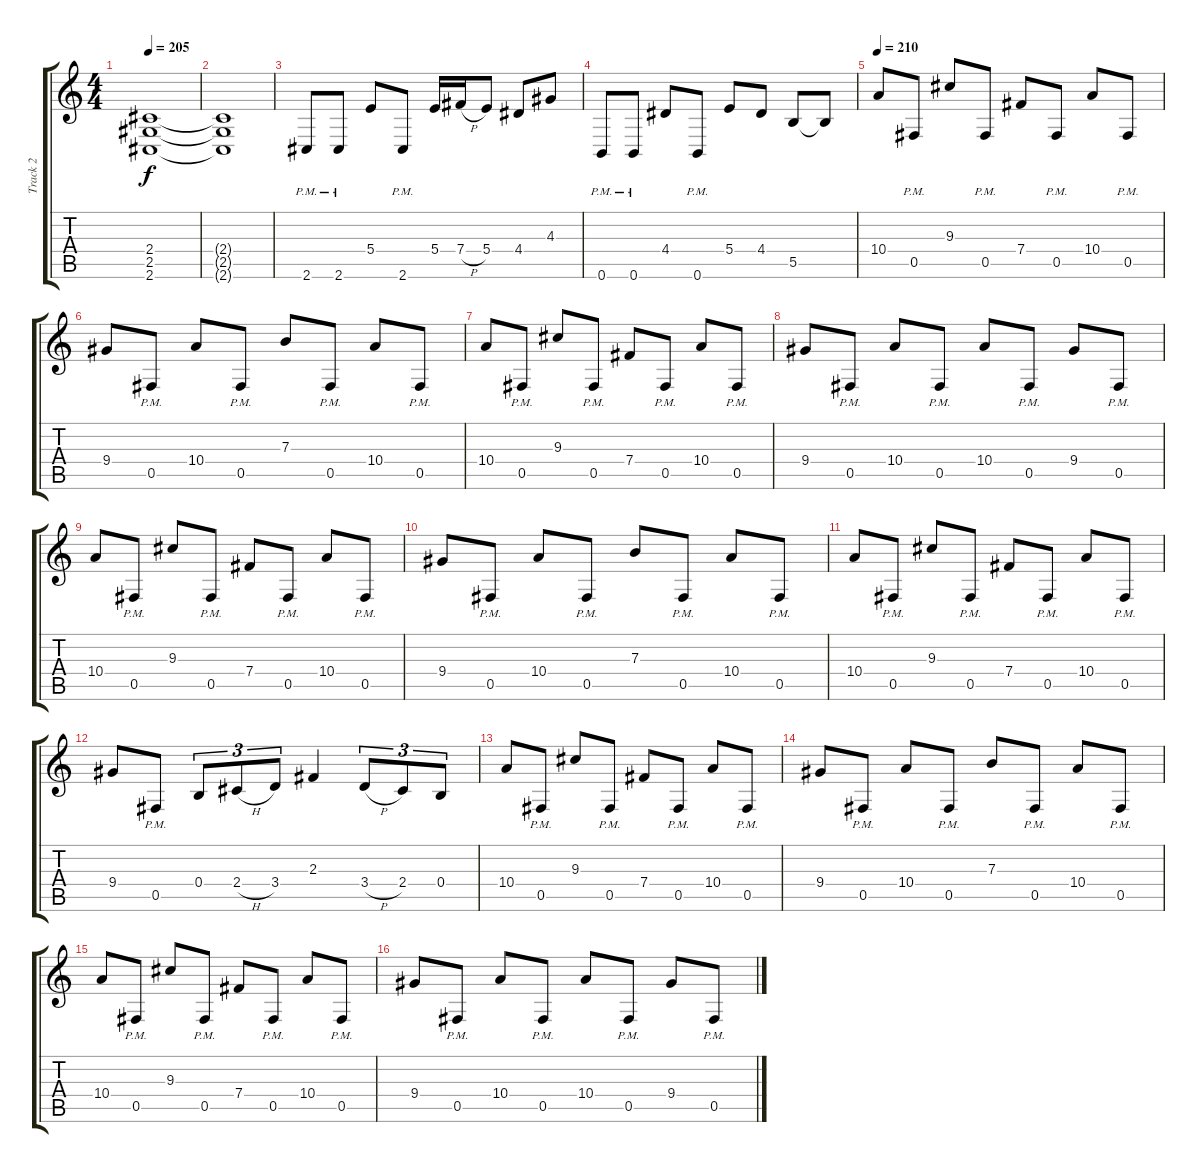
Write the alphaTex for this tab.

\track ("Track 2" "Track 2") {instrument distortionguitar}
\staff {score tabs}
\tuning (Db4 Ab3 E3 B2 Gb2 B1) {hide}
\ts (4 4)
\tempo 205
\clef g2
\ks c
(2.4 2.5 2.6).1{dy f} |
(2.4{t} 2.5{t} 2.6{t}).1 |
2.6{pm}.8 2.6{pm}.8 5.4.8 2.6{pm}.8 5.4.16 7.4{h}.16 5.4.8 4.4.8 4.3.8 |
0.6{pm}.8 0.6{pm}.8 4.4.8 0.6{pm}.8 5.4.8 4.4.8 5.5.8 5.5{t}.8 |
\tempo 210
10.4.8 0.5{pm}.8 9.3.8 0.5{pm}.8 7.4.8 0.5{pm}.8 10.4.8 0.5{pm}.8 |
9.4.8 0.5{pm}.8 10.4.8 0.5{pm}.8 7.3.8 0.5{pm}.8 10.4.8 0.5{pm}.8 |
10.4.8 0.5{pm}.8 9.3.8 0.5{pm}.8 7.4.8 0.5{pm}.8 10.4.8 0.5{pm}.8 |
9.4.8 0.5{pm}.8 10.4.8 0.5{pm}.8 10.4.8 0.5{pm}.8 9.4.8 0.5{pm}.8 |
10.4.8 0.5{pm}.8 9.3.8 0.5{pm}.8 7.4.8 0.5{pm}.8 10.4.8 0.5{pm}.8 |
9.4.8 0.5{pm}.8 10.4.8 0.5{pm}.8 7.3.8 0.5{pm}.8 10.4.8 0.5{pm}.8 |
10.4.8 0.5{pm}.8 9.3.8 0.5{pm}.8 7.4.8 0.5{pm}.8 10.4.8 0.5{pm}.8 |
9.4.8 0.5{pm}.8 0.4.8{tu (3 2)} 2.4{h}.8{tu (3 2)} 3.4.8{tu (3 2)} 2.3.4 3.4{h}.8{tu (3 2)} 2.4.8{tu (3 2)} 0.4.8{tu (3 2)} |
10.4.8 0.5{pm}.8 9.3.8 0.5{pm}.8 7.4.8 0.5{pm}.8 10.4.8 0.5{pm}.8 |
9.4.8 0.5{pm}.8 10.4.8 0.5{pm}.8 7.3.8 0.5{pm}.8 10.4.8 0.5{pm}.8 |
10.4.8 0.5{pm}.8 9.3.8 0.5{pm}.8 7.4.8 0.5{pm}.8 10.4.8 0.5{pm}.8 |
9.4.8 0.5{pm}.8 10.4.8 0.5{pm}.8 10.4.8 0.5{pm}.8 9.4.8 0.5{pm}.8
